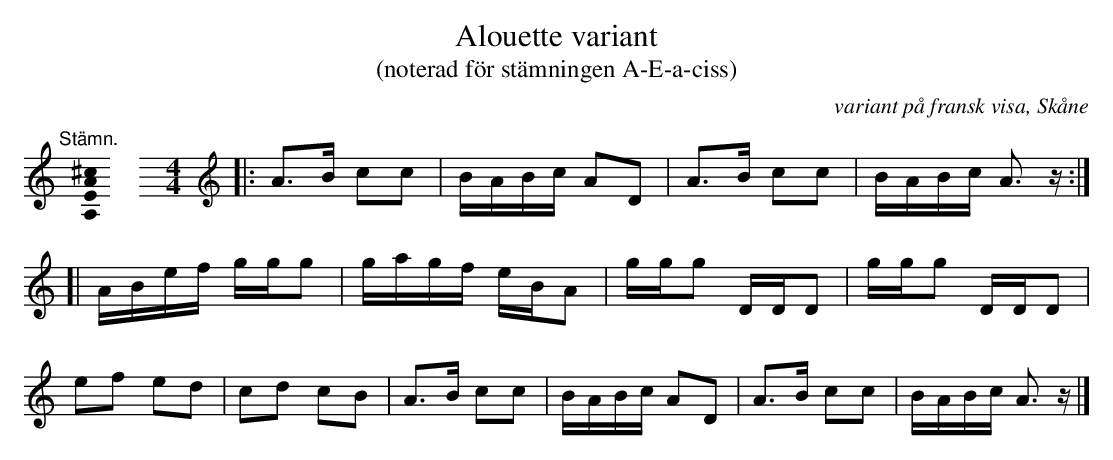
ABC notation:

X:1
T:Alouette variant
T:(noterad för stämningen A-E-a-ciss)
O:variant på fransk visa, Skåne
U:o=+open+
M:none
K:A
[K:C]
"@-20,30 Stämn."[A,EA^c]0 \
[M:4/4]\
[K:C clef=treble]\
|: A>B cc | B/A/B/c/ AD | A>B cc | B/A/B/c/ A>z :|
[| A/B/e/f/ g/g/g | g/a/g/f/ e/B/A | g/g/g D/D/D | g/g/g D/D/D |
ef ed | cd cB | A>B cc | B/A/B/c/ AD | A>B cc | B/A/B/c/ A>z |]
